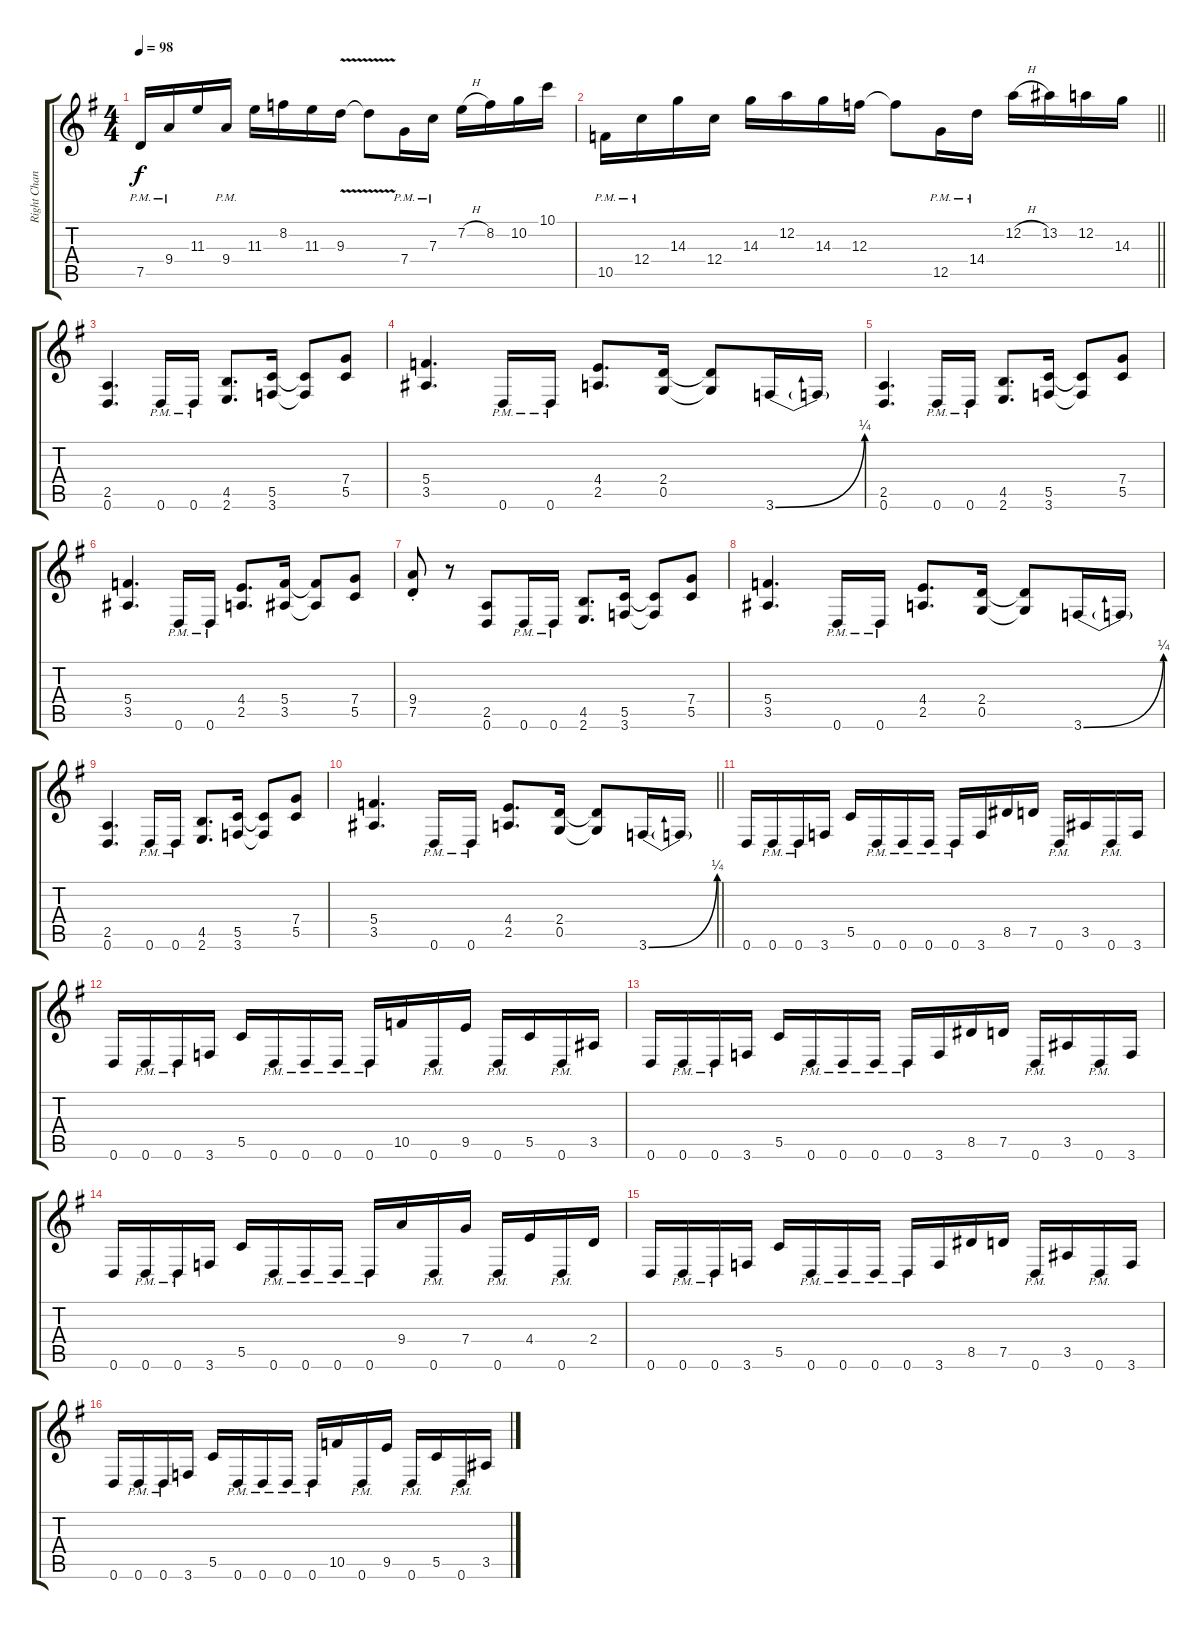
\track ("Right Channel" "Right Chan") {instrument overdrivenguitar}
\staff {score tabs}
\tuning (D4 A3 F3 C3 G2 D2) {hide}
\ts (4 4)
\tempo 98
\clef g2
\ks g
7.5{pm}.16{dy f} 9.4{pm}.16 11.3.16 9.4{pm}.16 11.3.16 8.2.16 11.3.16 9.3{v}.16 9.3{v t}.8 7.4{pm}.16 7.3{pm}.16 7.2{h}.16 8.2.16 10.2.16 10.1.16 |
\barLineRight lightlight
10.5{pm}.16 12.4{pm}.16 14.3.16 12.4.16 14.3.16 12.2.16 14.3.16 12.3.16 12.3{t}.8 12.5{pm}.16 14.4{pm}.16 12.2{h}.16 13.2.16 12.2.16 14.3.16 |
(2.5 0.6).4{d} 0.6{pm}.16 0.6{pm}.16 (4.5 2.6).8{d} (5.5 3.6).16 (5.5{t} 3.6{t}).8 (7.4 5.5).8 |
(5.4 3.5).4{d} 0.6{pm}.16 0.6{pm}.16 (4.4 2.5).8{d} (2.4 0.5).16 (2.4{t} 0.5{t}).8 3.6{be (bend 0 0 60 1)}.16 3.6{t}.16 |
(2.5 0.6).4{d} 0.6{pm}.16 0.6{pm}.16 (4.5 2.6).8{d} (5.5 3.6).16 (5.5{t} 3.6{t}).8 (7.4 5.5).8 |
(5.4 3.5).4{d} 0.6{pm}.16 0.6{pm}.16 (4.4 2.5).8{d} (5.4 3.5).16 (5.4{t} 3.5{t}).8 (7.4 5.5).8 |
(9.4{st} 7.5{st}).8 r.8 (2.5 0.6).8 0.6{pm}.16 0.6{pm}.16 (4.5 2.6).8{d} (5.5 3.6).16 (5.5{t} 3.6{t}).8 (7.4 5.5).8 |
(5.4 3.5).4{d} 0.6{pm}.16 0.6{pm}.16 (4.4 2.5).8{d} (2.4 0.5).16 (2.4{t} 0.5{t}).8 3.6{be (bend 0 0 60 1)}.16 3.6{t}.16 |
(2.5 0.6).4{d} 0.6{pm}.16 0.6{pm}.16 (4.5 2.6).8{d} (5.5 3.6).16 (5.5{t} 3.6{t}).8 (7.4 5.5).8 |
\barLineRight lightlight
(5.4 3.5).4{d} 0.6{pm}.16 0.6{pm}.16 (4.4 2.5).8{d} (2.4 0.5).16 (2.4{t} 0.5{t}).8 3.6{be (bend 0 0 60 1)}.16 3.6{t}.16 |
0.6.16 0.6{pm}.16 0.6{pm}.16 3.6.16 5.5.16 0.6{pm}.16 0.6{pm}.16 0.6{pm}.16 0.6{pm}.16 3.6.16 8.5.16 7.5.16 0.6{pm}.16 3.5.16 0.6{pm}.16 3.6.16 |
0.6.16 0.6{pm}.16 0.6{pm}.16 3.6.16 5.5.16 0.6{pm}.16 0.6{pm}.16 0.6{pm}.16 0.6{pm}.16 10.5.16 0.6{pm}.16 9.5.16 0.6{pm}.16 5.5.16 0.6{pm}.16 3.5.16 |
0.6.16 0.6{pm}.16 0.6{pm}.16 3.6.16 5.5.16 0.6{pm}.16 0.6{pm}.16 0.6{pm}.16 0.6{pm}.16 3.6.16 8.5.16 7.5.16 0.6{pm}.16 3.5.16 0.6{pm}.16 3.6.16 |
0.6.16 0.6{pm}.16 0.6{pm}.16 3.6.16 5.5.16 0.6{pm}.16 0.6{pm}.16 0.6{pm}.16 0.6{pm}.16 9.4.16 0.6{pm}.16 7.4.16 0.6{pm}.16 4.4.16 0.6{pm}.16 2.4.16 |
0.6.16 0.6{pm}.16 0.6{pm}.16 3.6.16 5.5.16 0.6{pm}.16 0.6{pm}.16 0.6{pm}.16 0.6{pm}.16 3.6.16 8.5.16 7.5.16 0.6{pm}.16 3.5.16 0.6{pm}.16 3.6.16 |
0.6.16 0.6{pm}.16 0.6{pm}.16 3.6.16 5.5.16 0.6{pm}.16 0.6{pm}.16 0.6{pm}.16 0.6{pm}.16 10.5.16 0.6{pm}.16 9.5.16 0.6{pm}.16 5.5.16 0.6{pm}.16 3.5.16
